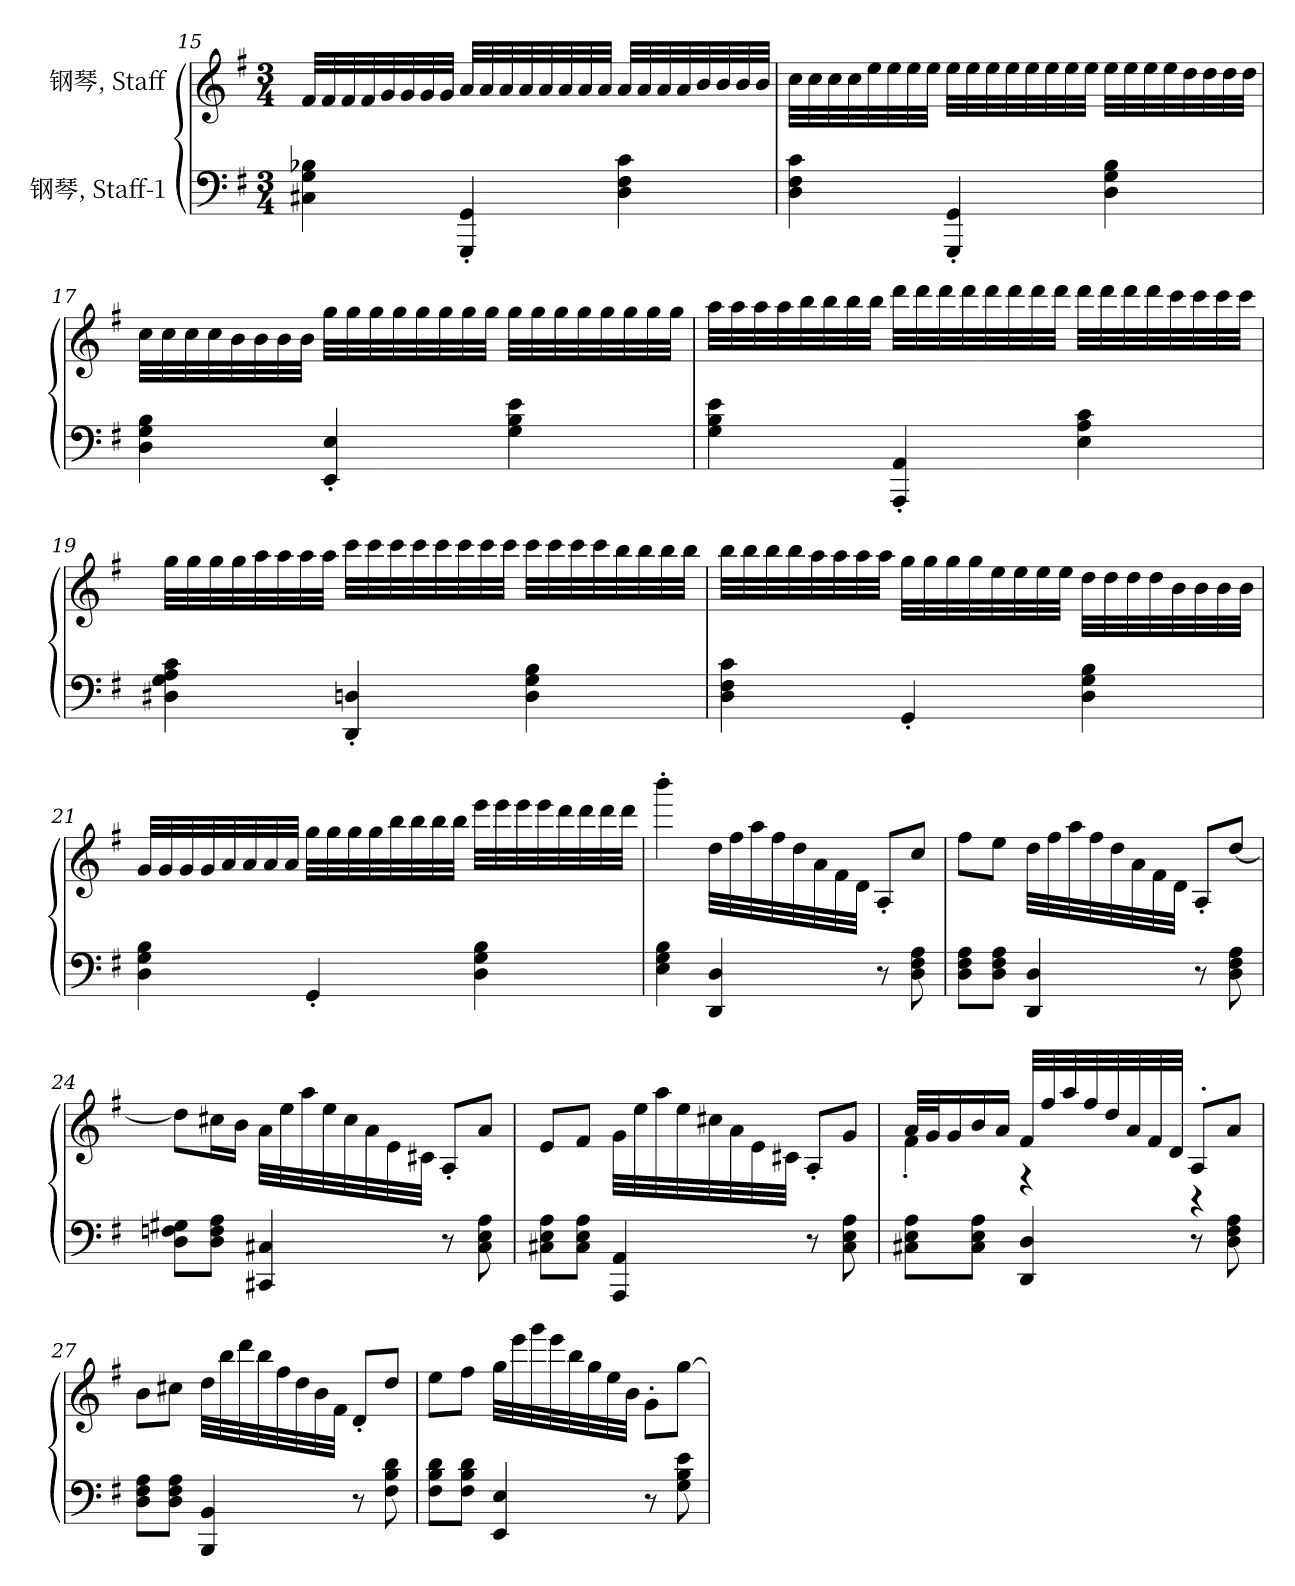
**kern	**kern
*part2	*part1
*staff2	*staff1
*I"钢琴, Staff-1	*I"钢琴, Staff
!!LO:LB:g=z
*clefF4	*clefG2
*k[f#]	*k[f#]
*M3/4	*M3/4
=15	=15
4C#X\ 4G\ 4B-X\	32f#/LLL
.	32f#/
.	32f#/
.	32f#/
.	32g/
.	32g/
.	32g/
.	32g/JJJ
4GGG/' 4GG/'	32a/LLL
.	32a/
.	32a/
.	32a/
.	32a/
.	32a/
.	32a/
.	32a/JJJ
4D\ 4F#\ 4c\	32a/LLL
.	32a/
.	32a/
.	32a/
.	32b/
.	32b/
.	32b/
.	32b/JJJ
!!LO:PB:g=z
=16	=16
4D\ 4F#\ 4c\	32cc\LLL
.	32cc\
.	32cc\
.	32cc\
.	32ee\
.	32ee\
.	32ee\
.	32ee\JJJ
4GGG/' 4GG/'	32ee\LLL
.	32ee\
.	32ee\
.	32ee\
.	32ee\
.	32ee\
.	32ee\
.	32ee\JJJ
4D\ 4G\ 4B\	32ee\LLL
.	32ee\
.	32ee\
.	32ee\
.	32dd\
.	32dd\
.	32dd\
.	32dd\JJJ
!!LO:LB:g=z
=17	=17
4D\ 4G\ 4B\	32cc\LLL
.	32cc\
.	32cc\
.	32cc\
.	32b\
.	32b\
.	32b\
.	32b\JJJ
4EE/' 4E/'	32gg\LLL
.	32gg\
.	32gg\
.	32gg\
.	32gg\
.	32gg\
.	32gg\
.	32gg\JJJ
4G\ 4B\ 4e\	32gg\LLL
.	32gg\
.	32gg\
.	32gg\
.	32gg\
.	32gg\
.	32gg\
.	32gg\JJJ
!!LO:LB:g=z
=18	=18
4G\ 4B\ 4e\	32aa\LLL
.	32aa\
.	32aa\
.	32aa\
.	32bb\
.	32bb\
.	32bb\
.	32bb\JJJ
4AAA/' 4AA/'	32ddd\LLL
.	32ddd\
.	32ddd\
.	32ddd\
.	32ddd\
.	32ddd\
.	32ddd\
.	32ddd\JJJ
4E\ 4A\ 4c\	32ddd\LLL
.	32ddd\
.	32ddd\
.	32ddd\
.	32ccc\
.	32ccc\
.	32ccc\
.	32ccc\JJJ
!!LO:LB:g=z
=19	=19
4D#X\ 4G\ 4A\ 4c\	32gg\LLL
.	32gg\
.	32gg\
.	32gg\
.	32aa\
.	32aa\
.	32aa\
.	32aa\JJJ
4DD/' 4Dn/'	32ccc\LLL
.	32ccc\
.	32ccc\
.	32ccc\
.	32ccc\
.	32ccc\
.	32ccc\
.	32ccc\JJJ
4D\ 4G\ 4B\	32ccc\LLL
.	32ccc\
.	32ccc\
.	32ccc\
.	32bb\
.	32bb\
.	32bb\
.	32bb\JJJ
!!LO:LB:g=z
=20	=20
4D\ 4F#\ 4c\	32bb\LLL
.	32bb\
.	32bb\
.	32bb\
.	32aa\
.	32aa\
.	32aa\
.	32aa\JJJ
4GG'/	32gg\LLL
.	32gg\
.	32gg\
.	32gg\
.	32ee\
.	32ee\
.	32ee\
.	32ee\JJJ
4D\ 4G\ 4B\	32dd\LLL
.	32dd\
.	32dd\
.	32dd\
.	32b\
.	32b\
.	32b\
.	32b\JJJ
!!LO:LB:g=z
=21	=21
4D\ 4G\ 4B\	32g/LLL
.	32g/
.	32g/
.	32g/
.	32a/
.	32a/
.	32a/
.	32a/JJJ
4GG'/	32gg\LLL
.	32gg\
.	32gg\
.	32gg\
.	32bb\
.	32bb\
.	32bb\
.	32bb\JJJ
4D\ 4G\ 4B\	32eee\LLL
.	32eee\
.	32eee\
.	32eee\
.	32ddd\
.	32ddd\
.	32ddd\
.	32ddd\JJJ
=22	=22
4E\ 4G\ 4B\	4bbb'\
4DD/ 4D/	32dd\LLL
.	32ff#\
.	32aa\
.	32ff#\
.	32dd\
.	32a\
.	32f#\
.	32d\JJJ
8r	8A'/L
8D\ 8F#\ 8A\	8cc/J
!!LO:PB:g=z
=23	=23
8D\ 8F#\ 8A\L	8ff#\L
8D\ 8F#\ 8A\J	8ee\J
4DD/ 4D/	32dd\LLL
.	32ff#\
.	32aa\
.	32ff#\
.	32dd\
.	32a\
.	32f#\
.	32d\JJJ
8r	8A'/L
8D\ 8F#\ 8A\	[8dd/J
=24	=24
8D\ 8Fn\ 8G#X\L	8dd\L]
8D\ 8F\ 8A\J	16cc#X\L
.	16b\JJ
4CC#X/ 4C#X/	32a\LLL
.	32ee\
.	32aa\
.	32ee\
.	32cc#\
.	32a\
.	32e\
.	32c#X\JJJ
8r	8A'/L
8C#\ 8E\ 8A\	8a/J
=25	=25
8C#X\ 8E\ 8A\L	8e/L
8C#\ 8E\ 8A\J	8f#/J
4AAA/ 4AA/	32g\LLL
.	32ee\
.	32aa\
.	32ee\
.	32cc#X\
.	32a\
.	32e\
.	32c#X\JJJ
8r	8A'/L
8C#\ 8E\ 8A\	8g/J
!!LO:LB:g=z
=26	=26
*	*^
8C#X\ 8E\ 8A\L	32a/LLL	4f#'\
.	32g/J	.
.	16g/	.
8C#\ 8E\ 8A\J	16b/	.
.	16a/JJ	.
4DD/ 4D/	32f#/LLL	4r
.	32ff#/	.
.	32aa/	.
.	32ff#/	.
.	32dd/	.
.	32a/	.
.	32f#/	.
.	32d/JJJ	.
8r	8A'/L	4r
8D\ 8F#\ 8A\	8a/J	.
*	*v	*v
=27	=27
8D\ 8F#\ 8A\L	8b\L
8D\ 8F#\ 8A\J	8cc#X\J
4BBB/ 4BB/	32dd\LLL
.	32bb\
.	32ddd\
.	32bb\
.	32ff#\
.	32dd\
.	32b\
.	32f#\JJJ
8r	8d'/L
8F#\ 8B\ 8d\	8dd/J
=28	=28
8F#\ 8B\ 8d\L	8ee\L
8F#\ 8B\ 8d\J	8ff#\J
4EE/ 4E/	32gg\LLL
.	32eee\
.	32ggg\
.	32eee\
.	32bb\
.	32gg\
.	32ee\
.	32b\JJJ
8r	8g'\L
8G\ 8B\ 8e\	[8gg\J
=	=
*-	*-
